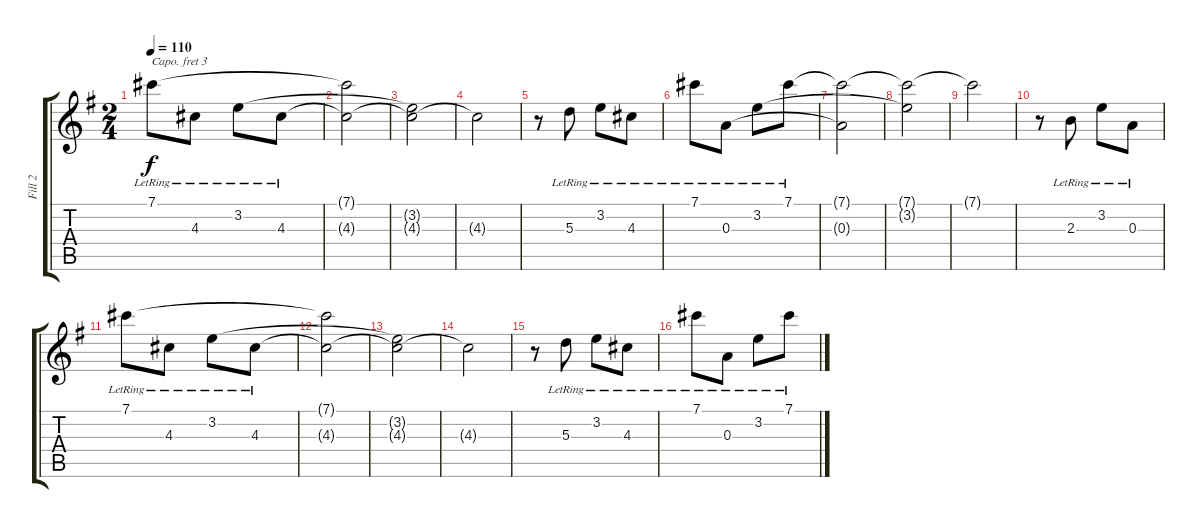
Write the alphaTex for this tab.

\track ("Fill 2" "Fill 2") {instrument acousticguitarsteel}
\staff {score tabs}
\capo 3
\tuning (Eb4 Bb3 Gb3 Db3 Ab2 Eb2) {hide}
\ts (2 4)
\tempo 110
\clef g2
\ks g
7.1{lr}.8{dy f} 4.3{lr}.8 3.2{lr}.8 4.3{lr}.8 |
(7.1{t} 4.3{t}).2 |
(3.2{t} 4.3{t}).2 |
4.3{t}.2 |
r.8 5.3{lr}.8 3.2{lr}.8 4.3{lr}.8 |
7.1{lr}.8 0.3{lr}.8 3.2{lr}.8 7.1{lr}.8 |
(7.1{t} 0.3{t}).2 |
(7.1{t} 3.2{t}).2 |
7.1{t}.2 |
r.8 2.3{lr}.8 3.2{lr}.8 0.3{lr}.8 |
7.1{lr}.8 4.3{lr}.8 3.2{lr}.8 4.3{lr}.8 |
(7.1{t} 4.3{t}).2 |
(3.2{t} 4.3{t}).2 |
4.3{t}.2 |
r.8 5.3{lr}.8 3.2{lr}.8 4.3{lr}.8 |
7.1{lr}.8 0.3{lr}.8 3.2{lr}.8 7.1{lr}.8
